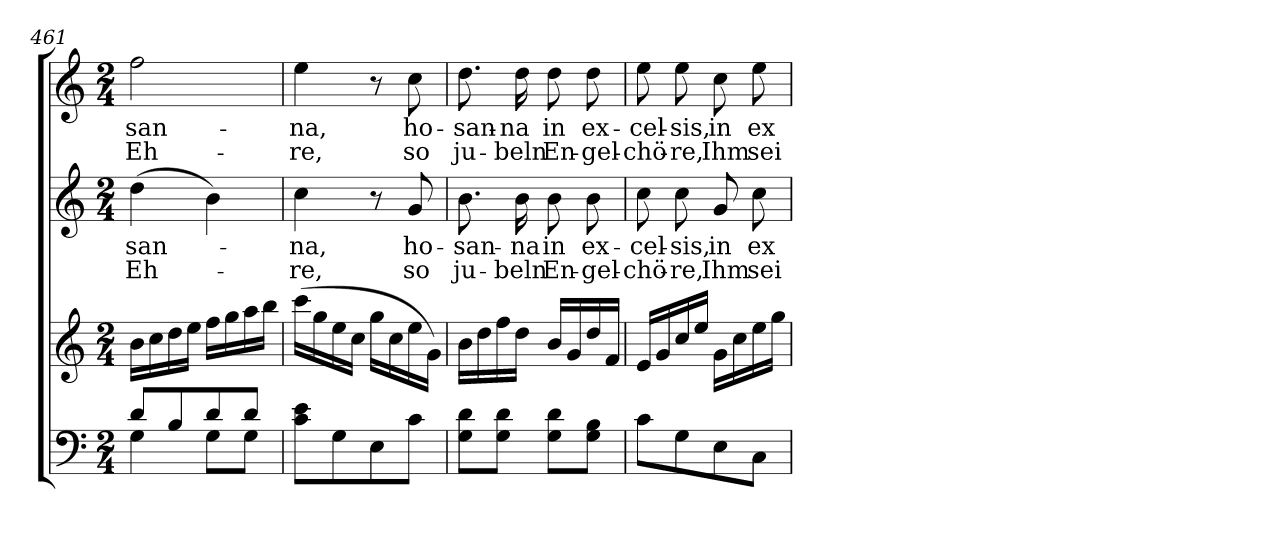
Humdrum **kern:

**kern	**kern	**kern	**text	**text	**kern	**text	**text
*part3	*part3	*part2	*part2	*part2	*part1	*part1	*part1
*staff4	*staff3	*staff2	*staff2	*staff2	*staff1	*staff1	*staff1
*clefF4	*clefG2	*clefG2	*	*	*clefG2	*	*
*k[]	*k[]	*k[]	*	*	*k[]	*	*
*C:	*C:	*C:	*	*	*C:	*	*
*M2/4	*M2/4	*M2/4	*	*	*M2/4	*	*
=461	=461	=461	=461	=461	=461	=461	=461
*^	*	*	*	*	*	*	*
!	!	!	!	!LO:LY:b	!LO:LY:b	!	!LO:LY:b	!LO:LY:b
8d/L	4G\	16b\LL	(>4dd\	-san-	Eh-	2ff\	-san-	Eh-
.	.	16cc\	.	.	.	.	.	.
8B/	.	16dd\	.	.	.	.	.	.
.	.	16ee\JJ	.	.	.	.	.	.
8d/	8G\L	16ff\LL	4b\)	.	.	.	.	.
.	.	16gg\	.	.	.	.	.	.
8d/J	8G\J	16aa\	.	.	.	.	.	.
.	.	16bb\JJ	.	.	.	.	.	.
*v	*v	*	*	*	*	*	*	*
!!LO:PB:g=z
=462	=462	=462	=462	=462	=462	=462	=462
!	!	!	!LO:LY:b	!LO:LY:b	!	!LO:LY:b	!LO:LY:b
8c\ 8e\L	(>16ccc\LL	4cc\	-na,	-re,	4ee\	-na,	-re,
.	16gg\	.	.	.	.	.	.
8G\	16ee\	.	.	.	.	.	.
.	16cc\JJ	.	.	.	.	.	.
8E\	16gg\LL	8r	.	.	8r	.	.
.	16cc\	.	.	.	.	.	.
!	!	!	!LO:LY:b	!LO:LY:b	!	!LO:LY:b	!LO:LY:b
8c\J	16ee\	8g/	ho-	so	8cc\	ho-	so
.	16g\JJ)	.	.	.	.	.	.
=463	=463	=463	=463	=463	=463	=463	=463
!	!	!	!LO:LY:b	!LO:LY:b	!	!LO:LY:b	!LO:LY:b
8G\ 8d\L	16b\LL	8.b\	-san-	ju-	8.dd\	-san-	ju-
.	16dd\	.	.	.	.	.	.
8G\ 8d\J	16ff\	.	.	.	.	.	.
!	!	!	!LO:LY:b	!LO:LY:b	!	!LO:LY:b	!LO:LY:b
.	16dd\JJ	16b\	-na	-beln	16dd\	-na	-beln
!	!	!	!LO:LY:b	!LO:LY:b	!	!LO:LY:b	!LO:LY:b
8G\ 8d\L	16b/LL	8b\	in	En-	8dd\	in	En-
.	16g/	.	.	.	.	.	.
!	!	!	!LO:LY:b	!LO:LY:b	!	!LO:LY:b	!LO:LY:b
8G\ 8B\J	16dd/	8b\	ex-	-gel-	8dd\	ex-	-gel-
.	16f/JJ	.	.	.	.	.	.
=464	=464	=464	=464	=464	=464	=464	=464
!	!	!	!LO:LY:b	!LO:LY:b	!	!LO:LY:b	!LO:LY:b
8c\L	16e/LL	8cc\	-cel-	-chö-	8ee\	-cel-	-chö-
.	16g/	.	.	.	.	.	.
!	!	!	!LO:LY:b	!LO:LY:b	!	!LO:LY:b	!LO:LY:b
8G\	16cc/	8cc\	-sis,	-re,	8ee\	-sis,	-re,
.	16ee/JJ	.	.	.	.	.	.
!	!	!	!LO:LY:b	!LO:LY:b	!	!LO:LY:b	!LO:LY:b
8E\	16g\LL	8g/	in	Ihm	8cc\	in	Ihm
.	16cc\	.	.	.	.	.	.
!	!	!	!LO:LY:b	!LO:LY:b	!	!LO:LY:b	!LO:LY:b
8C\J	16ee\	8cc\	ex-	sei	8ee\	ex-	sei
.	16gg\JJ	.	.	.	.	.	.
=	=	=	=	=	=	=	=
*-	*-	*-	*-	*-	*-	*-	*-
